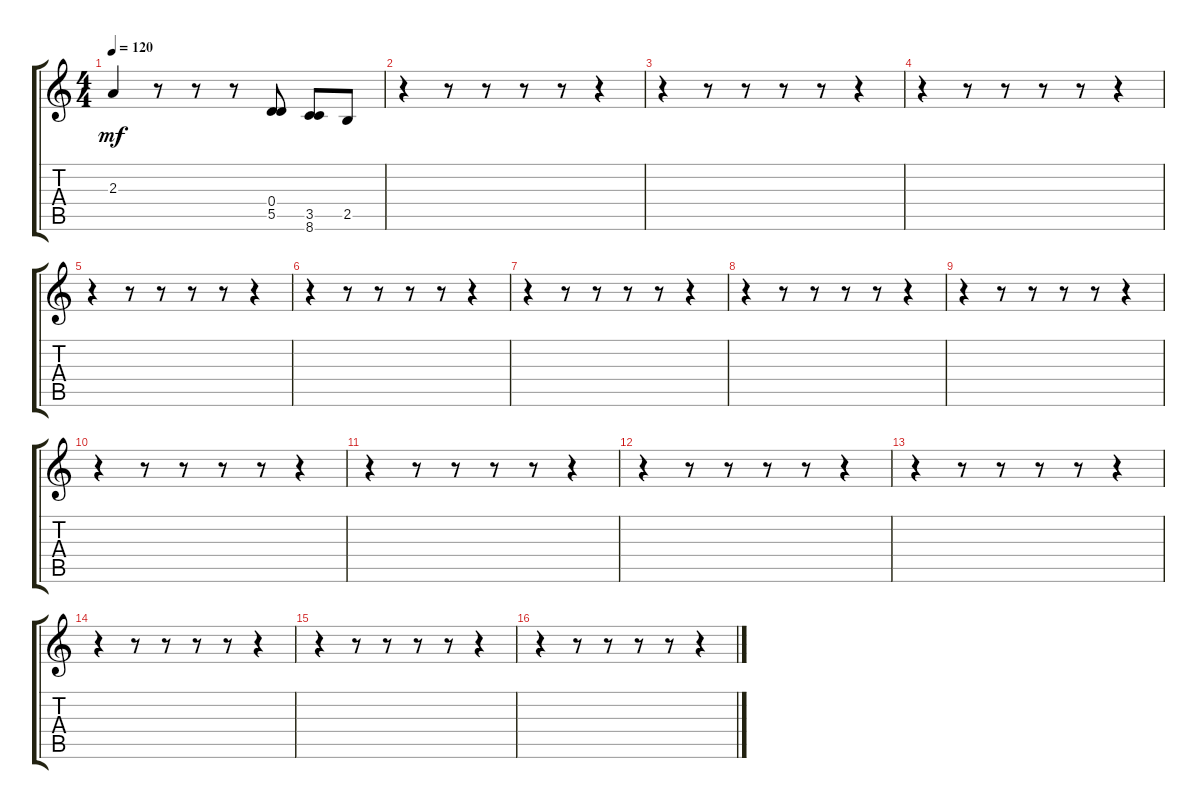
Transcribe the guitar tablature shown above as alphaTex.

\track "" {instrument acousticguitarsteel}
\staff {score tabs}
\tuning (E4 B3 G3 D3 A2 E2) {hide}
\ts (4 4)
\tempo 120
\clef g2
\ks c
2.3.4{dy mf} r.8 r.8 r.8 (0.4 5.5).8 (3.5 8.6).8 2.5.8 |
r.4 r.8 r.8 r.8 r.8 r.4 |
r.4 r.8 r.8 r.8 r.8 r.4 |
r.4 r.8 r.8 r.8 r.8 r.4 |
r.4 r.8 r.8 r.8 r.8 r.4 |
r.4 r.8 r.8 r.8 r.8 r.4 |
r.4 r.8 r.8 r.8 r.8 r.4 |
r.4 r.8 r.8 r.8 r.8 r.4 |
r.4 r.8 r.8 r.8 r.8 r.4 |
r.4 r.8 r.8 r.8 r.8 r.4 |
r.4 r.8 r.8 r.8 r.8 r.4 |
r.4 r.8 r.8 r.8 r.8 r.4 |
r.4 r.8 r.8 r.8 r.8 r.4 |
r.4 r.8 r.8 r.8 r.8 r.4 |
r.4 r.8 r.8 r.8 r.8 r.4 |
r.4 r.8 r.8 r.8 r.8 r.4
